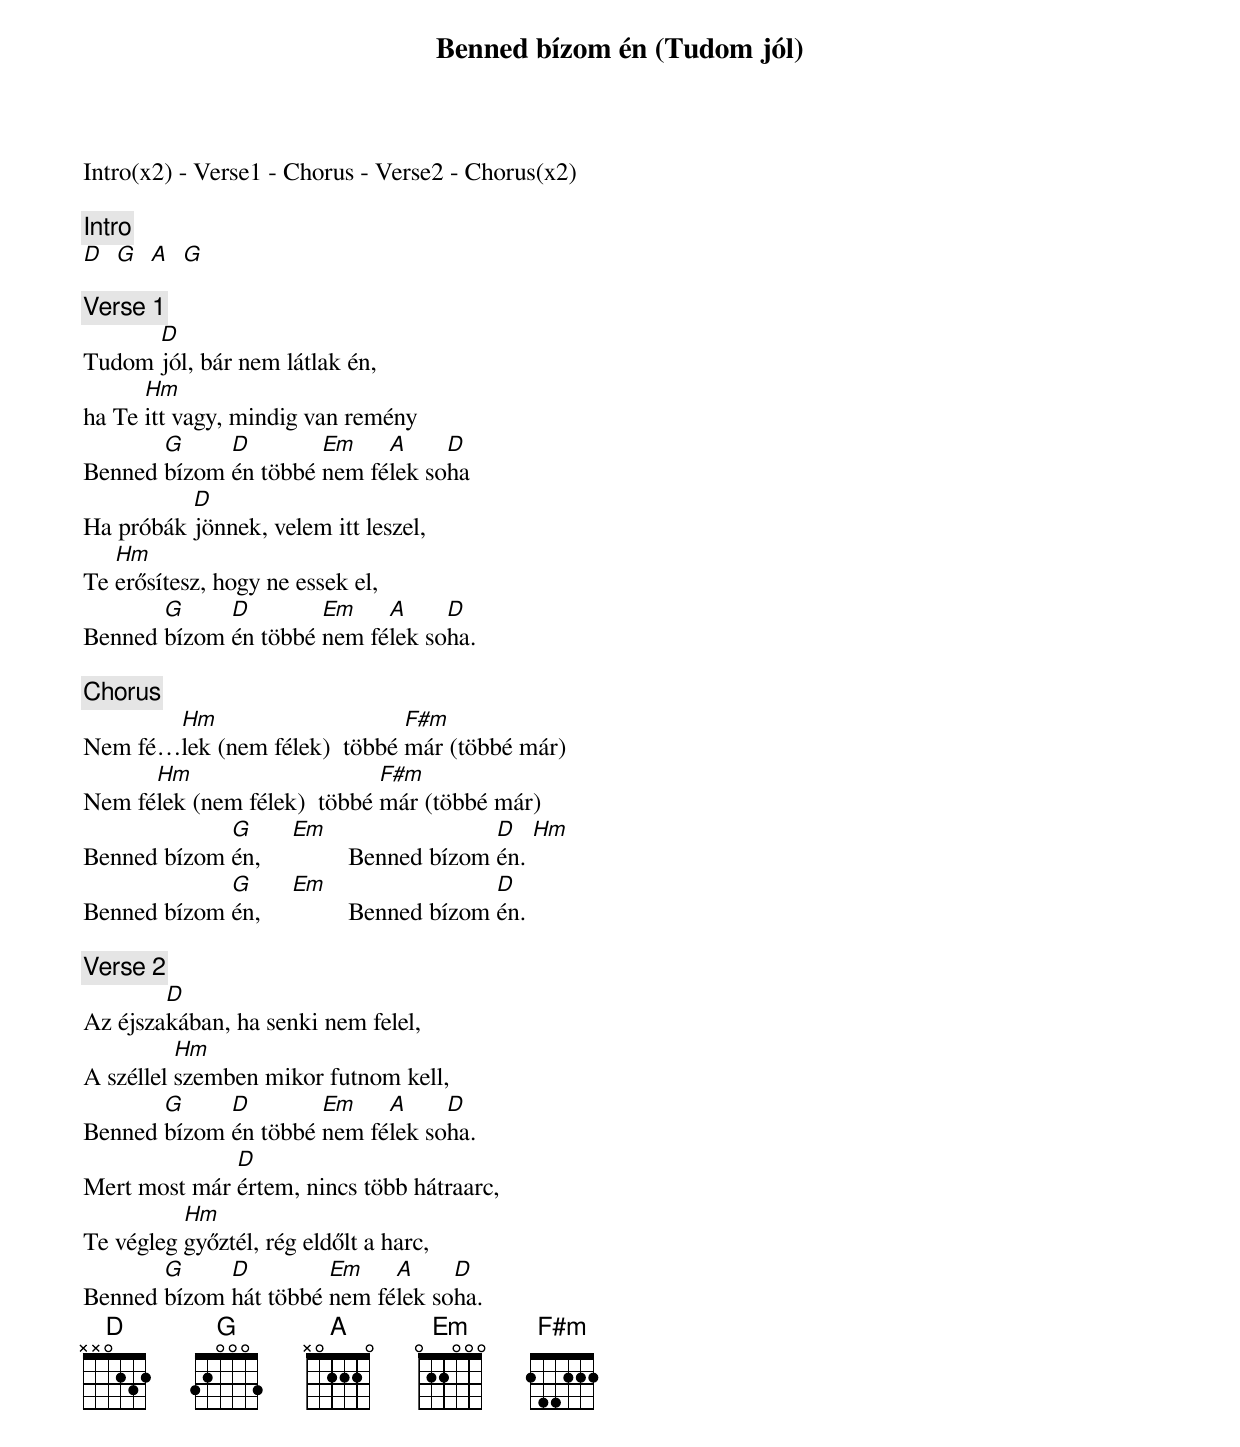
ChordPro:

{title: Benned bízom én (Tudom jól)}
{subtitle: }

Intro(x2) - Verse1 - Chorus - Verse2 - Chorus(x2)

{c:Intro}
[D]  [G]  [A]  [G]

{c:Verse 1}
Tudom [D]jól, bár nem látlak én,
ha Te [Hm]itt vagy, mindig van remény
Benned [G]bízom [D]én többé [Em]nem fé[A]lek so[D]ha
Ha próbák [D]jönnek, velem itt leszel,
Te [Hm]erősítesz, hogy ne essek el,
Benned [G]bízom [D]én többé [Em]nem fé[A]lek so[D]ha.

{c:Chorus}
Nem fé…[Hm]lek (nem félek)  többé [F#m]már (többé már)
Nem fé[Hm]lek (nem félek)  többé [F#m]már (többé már)
Benned bízom [G]én,     [Em]         Benned bízom [D]én. [Hm]
Benned bízom [G]én,     [Em]         Benned bízom [D]én.

{c:Verse 2}
Az éjsza[D]kában, ha senki nem felel,
A széllel [Hm]szemben mikor futnom kell,
Benned [G]bízom [D]én többé [Em]nem fé[A]lek so[D]ha.
Mert most már [D]értem, nincs több hátraarc,
Te végleg [Hm]győztél, rég eldőlt a harc,
Benned [G]bízom [D]hát többé [Em]nem fé[A]lek so[D]ha.
